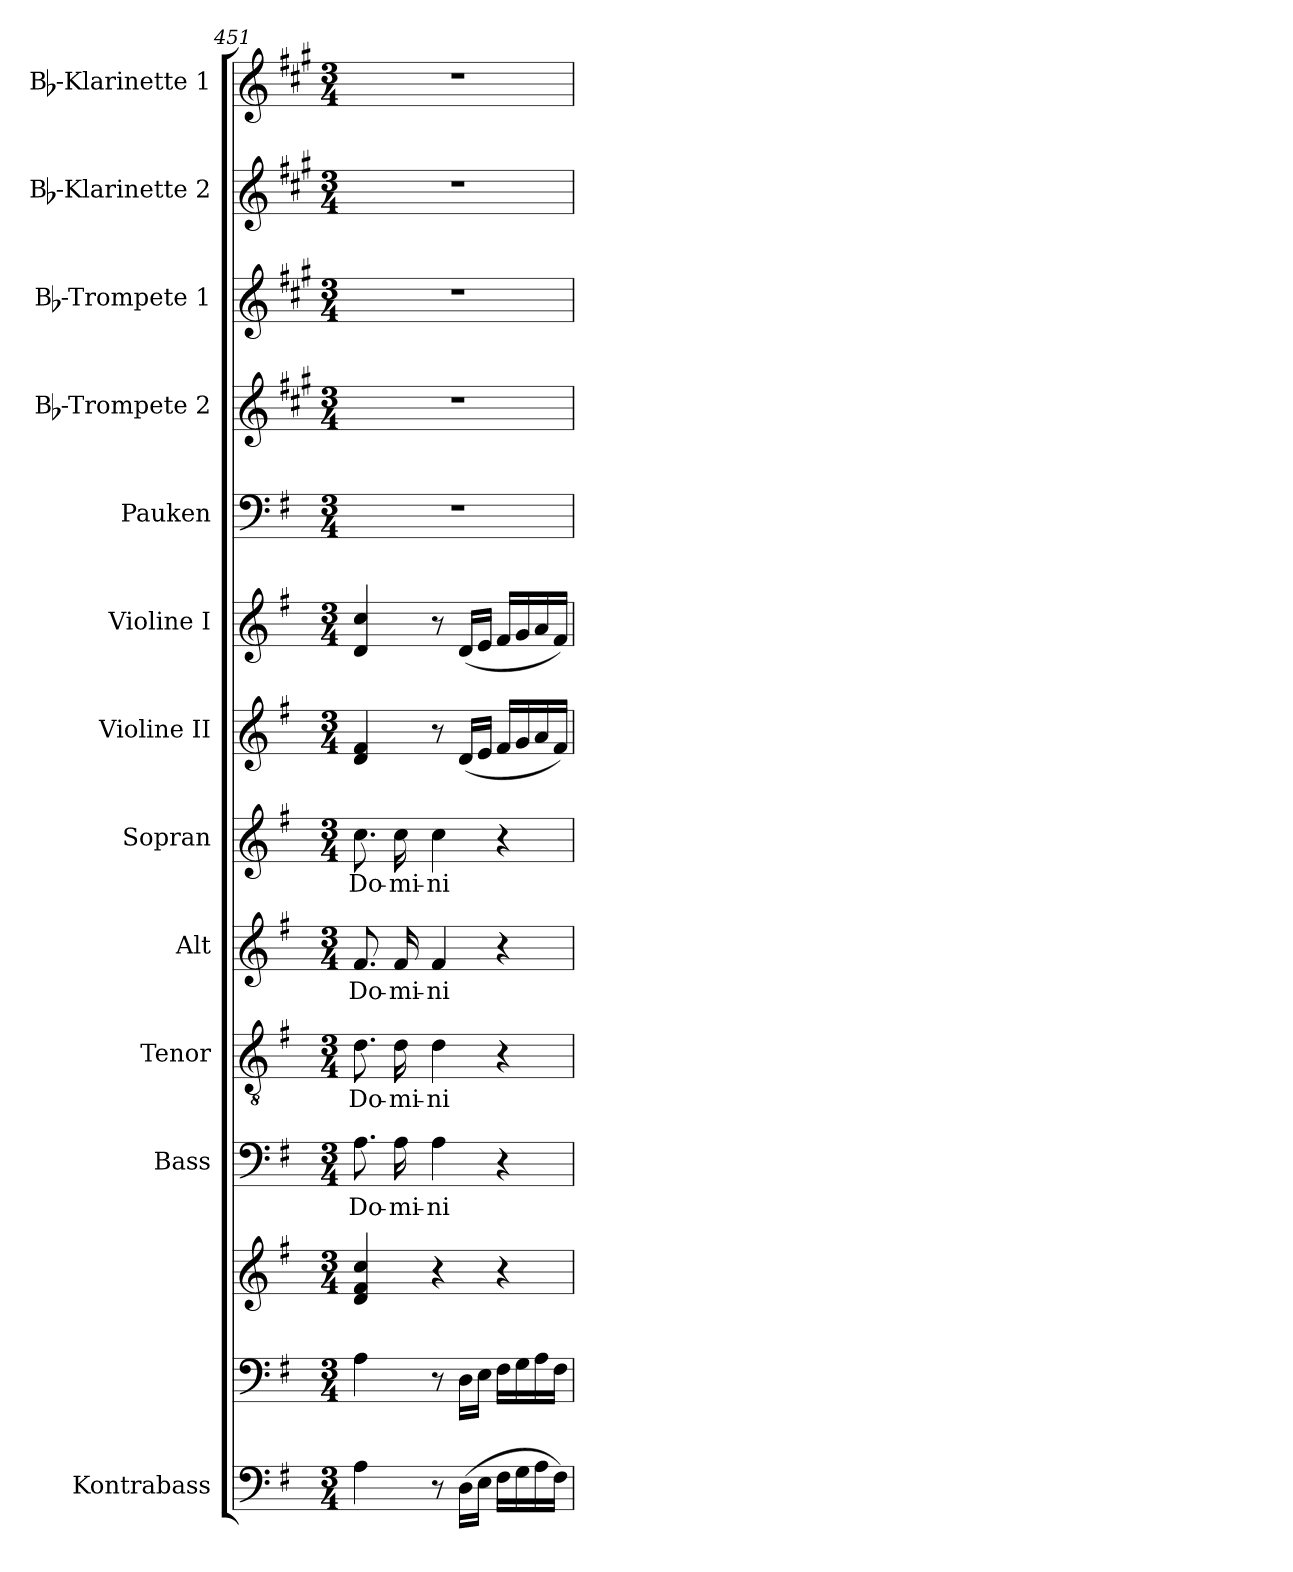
**kern	**kern	**kern	**kern	**text	**kern	**text	**kern	**text	**kern	**text	**kern	**kern	**kern	**kern	**kern	**kern	**kern
*part13	*part12	*part12	*part11	*part11	*part10	*part10	*part9	*part9	*part8	*part8	*part7	*part6	*part5	*part4	*part3	*part2	*part1
*staff14	*staff13	*staff12	*staff11	*staff11	*staff10	*staff10	*staff9	*staff9	*staff8	*staff8	*staff7	*staff6	*staff5	*staff4	*staff3	*staff2	*staff1
*I"Kontrabass	*	*	*I"Bass	*	*I"Tenor	*	*I"Alt	*	*I"Sopran	*	*I"Violine II	*I"Violine I	*I"Pauken	*I"Bb-Trompete 2	*I"Bb-Trompete 1	*I"Bb-Klarinette 2	*I"Bb-Klarinette 1
*I'Kb.	*	*	*I'B.	*	*I'T.	*	*I'A.	*	*I'S.	*	*I'Vl. II	*I'Vl. I	*I'Pk.	*I'Bb Trp. 2	*I'Bb Trp. 1	*I'Bb Kl. 2	*I'Bb Kl. 1
*clefF4	*clefF4	*clefG2	*clefF4	*	*clefGv2	*	*clefG2	*	*clefG2	*	*clefG2	*clefG2	*clefF4	*clefG2	*clefG2	*clefG2	*clefG2
*ITrd7c12	*	*	*	*	*	*	*	*	*	*	*	*	*	*ITrd1c2	*ITrd1c2	*ITrd1c2	*ITrd1c2
*k[f#]	*k[f#]	*k[f#]	*k[f#]	*	*k[f#]	*	*k[f#]	*	*k[f#]	*	*k[f#]	*k[f#]	*k[f#]	*k[f#]	*k[f#]	*k[f#]	*k[f#]
*G:	*G:	*G:	*G:	*	*G:	*	*G:	*	*G:	*	*G:	*G:	*G:	*G:	*G:	*G:	*G:
*M3/4	*M3/4	*M3/4	*M3/4	*	*M3/4	*	*M3/4	*	*M3/4	*	*M3/4	*M3/4	*M3/4	*M3/4	*M3/4	*M3/4	*M3/4
=451	=451	=451	=451	=451	=451	=451	=451	=451	=451	=451	=451	=451	=451	=451	=451	=451	=451
!	!	!	!	!LO:LY:b	!	!LO:LY:b	!	!LO:LY:b	!	!LO:LY:b	!	!	!	!	!	!	!
4AA\	4A\	4d/ 4f#/ 4cc/	8.A\	Do-	8.d\	Do-	8.f#/	Do-	8.cc\	Do-	4d/ 4f#/	4d/ 4cc/	2.r	2.r	2.r	2.r	2.r
!	!	!	!	!LO:LY:b	!	!LO:LY:b	!	!LO:LY:b	!	!LO:LY:b	!	!	!	!	!	!	!
.	.	.	16A\	-mi-	16d\	-mi-	16f#/	-mi-	16cc\	-mi-	.	.	.	.	.	.	.
!	!	!	!	!LO:LY:b	!	!LO:LY:b	!	!LO:LY:b	!	!LO:LY:b	!	!	!	!	!	!	!
8r	8r	4r	4A\	-ni	4d\	-ni	4f#/	-ni	4cc\	-ni	8r	8r	.	.	.	.	.
(>16DD\LL	16D\LL	.	.	.	.	.	.	.	.	.	(<16d/LL	(<16d/LL	.	.	.	.	.
16EE\JJ	16E\JJ	.	.	.	.	.	.	.	.	.	16e/JJ	16e/JJ	.	.	.	.	.
16FF#\LL	16F#\LL	4r	4r	.	4r	.	4r	.	4r	.	16f#/LL	16f#/LL	.	.	.	.	.
16GG\	16G\	.	.	.	.	.	.	.	.	.	16g/	16g/	.	.	.	.	.
16AA\	16A\	.	.	.	.	.	.	.	.	.	16a/	16a/	.	.	.	.	.
16FF#\JJ)	16F#\JJ	.	.	.	.	.	.	.	.	.	16f#/JJ)	16f#/JJ)	.	.	.	.	.
=	=	=	=	=	=	=	=	=	=	=	=	=	=	=	=	=	=
*-	*-	*-	*-	*-	*-	*-	*-	*-	*-	*-	*-	*-	*-	*-	*-	*-	*-
